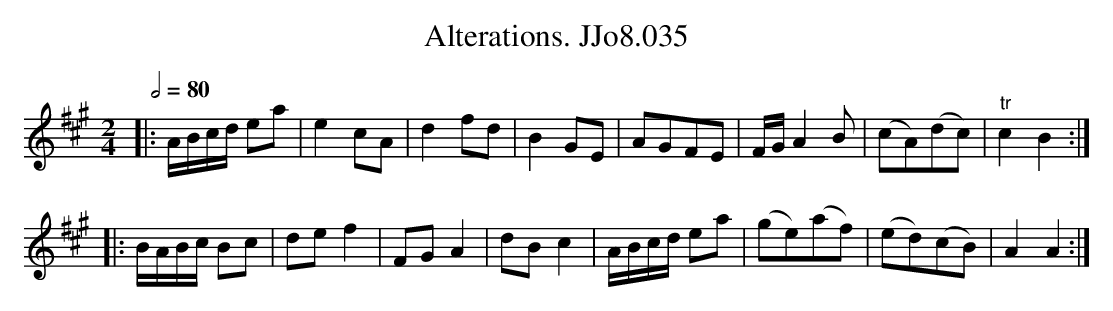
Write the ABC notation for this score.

X:1
T:Alterations. JJo8.035
M:2/4
L:1/8
Q:1/2=80
K:A
|:A/B/c/d/ ea|e2cA|d2fd|B2GE|AGFE|F/G/A2B|(cA)(dc)|"^tr"c2B2:|
|:B/A/B/c/ Bc|def2|FGA2|dBc2|A/B/c/d/ ea|(ge)(af)|(ed)(cB)|A2A2:|
